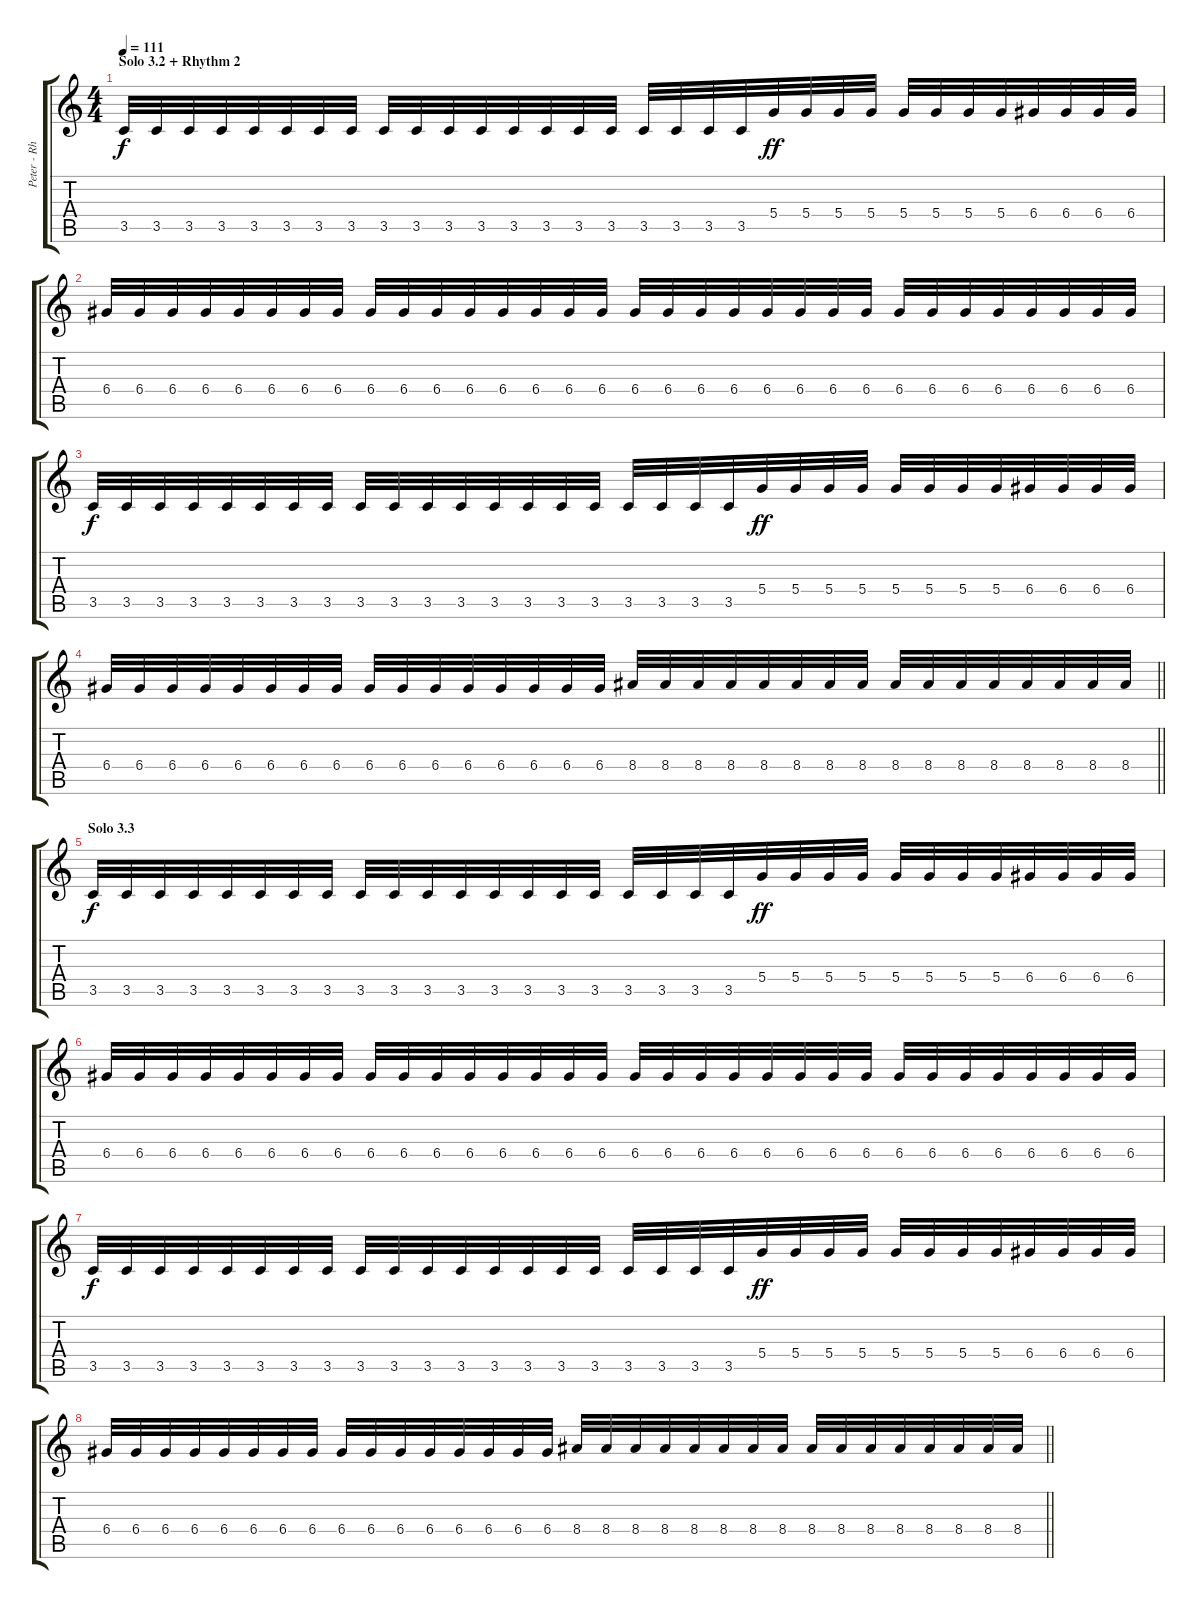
\track ("Peter - Rhythm Guitar (E-Tuning) MUTED!!" "Peter - Rh") {mute instrument overdrivenguitar}
\staff {score tabs}
\tuning (E4 B3 G3 D3 A2 E2) {hide}
\ts (4 4)
\section ("" "Solo 3.2 + Rhythm 2")
\tempo 111
\clef g2
\ks c
3.5.32{dy f} 3.5.32 3.5.32 3.5.32 3.5.32 3.5.32 3.5.32 3.5.32 3.5.32 3.5.32 3.5.32 3.5.32 3.5.32 3.5.32 3.5.32 3.5.32 3.5.32 3.5.32 3.5.32 3.5.32 5.4.32{dy ff} 5.4.32 5.4.32 5.4.32 5.4.32 5.4.32 5.4.32 5.4.32 6.4.32 6.4.32 6.4.32 6.4.32 |
6.4.32 6.4.32 6.4.32 6.4.32 6.4.32 6.4.32 6.4.32 6.4.32 6.4.32 6.4.32 6.4.32 6.4.32 6.4.32 6.4.32 6.4.32 6.4.32 6.4.32 6.4.32 6.4.32 6.4.32 6.4.32 6.4.32 6.4.32 6.4.32 6.4.32 6.4.32 6.4.32 6.4.32 6.4.32 6.4.32 6.4.32 6.4.32 |
3.5.32{dy f} 3.5.32 3.5.32 3.5.32 3.5.32 3.5.32 3.5.32 3.5.32 3.5.32 3.5.32 3.5.32 3.5.32 3.5.32 3.5.32 3.5.32 3.5.32 3.5.32 3.5.32 3.5.32 3.5.32 5.4.32{dy ff} 5.4.32 5.4.32 5.4.32 5.4.32 5.4.32 5.4.32 5.4.32 6.4.32 6.4.32 6.4.32 6.4.32 |
\barLineRight lightlight
6.4.32 6.4.32 6.4.32 6.4.32 6.4.32 6.4.32 6.4.32 6.4.32 6.4.32 6.4.32 6.4.32 6.4.32 6.4.32 6.4.32 6.4.32 6.4.32 8.4.32 8.4.32 8.4.32 8.4.32 8.4.32 8.4.32 8.4.32 8.4.32 8.4.32 8.4.32 8.4.32 8.4.32 8.4.32 8.4.32 8.4.32 8.4.32 |
\section ("" "Solo 3.3")
3.5.32{dy f} 3.5.32 3.5.32 3.5.32 3.5.32 3.5.32 3.5.32 3.5.32 3.5.32 3.5.32 3.5.32 3.5.32 3.5.32 3.5.32 3.5.32 3.5.32 3.5.32 3.5.32 3.5.32 3.5.32 5.4.32{dy ff} 5.4.32 5.4.32 5.4.32 5.4.32 5.4.32 5.4.32 5.4.32 6.4.32 6.4.32 6.4.32 6.4.32 |
6.4.32 6.4.32 6.4.32 6.4.32 6.4.32 6.4.32 6.4.32 6.4.32 6.4.32 6.4.32 6.4.32 6.4.32 6.4.32 6.4.32 6.4.32 6.4.32 6.4.32 6.4.32 6.4.32 6.4.32 6.4.32 6.4.32 6.4.32 6.4.32 6.4.32 6.4.32 6.4.32 6.4.32 6.4.32 6.4.32 6.4.32 6.4.32 |
3.5.32{dy f} 3.5.32 3.5.32 3.5.32 3.5.32 3.5.32 3.5.32 3.5.32 3.5.32 3.5.32 3.5.32 3.5.32 3.5.32 3.5.32 3.5.32 3.5.32 3.5.32 3.5.32 3.5.32 3.5.32 5.4.32{dy ff} 5.4.32 5.4.32 5.4.32 5.4.32 5.4.32 5.4.32 5.4.32 6.4.32 6.4.32 6.4.32 6.4.32 |
\barLineRight lightlight
6.4.32 6.4.32 6.4.32 6.4.32 6.4.32 6.4.32 6.4.32 6.4.32 6.4.32 6.4.32 6.4.32 6.4.32 6.4.32 6.4.32 6.4.32 6.4.32 8.4.32 8.4.32 8.4.32 8.4.32 8.4.32 8.4.32 8.4.32 8.4.32 8.4.32 8.4.32 8.4.32 8.4.32 8.4.32 8.4.32 8.4.32 8.4.32
